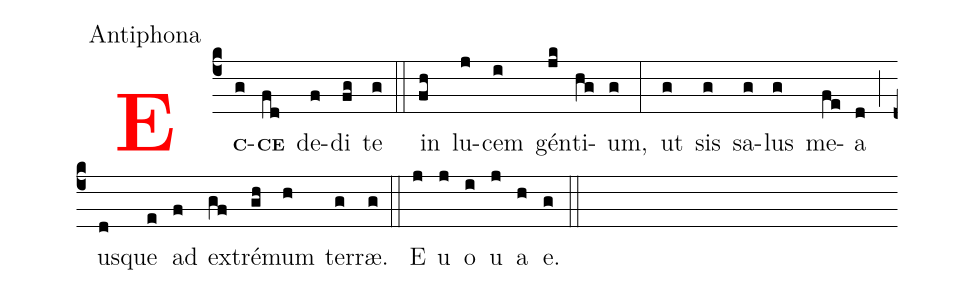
office-part: Antiphona;
%%
<v>\bf\textcolor{red}{E}</v><v>\bf\scriptsize{C}</v>(c4g)<v>\bf\scriptsize{CE}</v>(fd) de(f)di(fg) te(g) (::) in(fh) lu(j)cem(i) gén(jk)ti(hg)um,(g) (:) ut(g) sis(g) sa(g)lus(g) me(fe)a(d) (;) us(d)que(e) ad(f) ex(gf)tré(gh)mum(h) ter(g)ræ.(g) (::) E(j) u(j) o(i) u(j) a(h) e.(g) (::)
